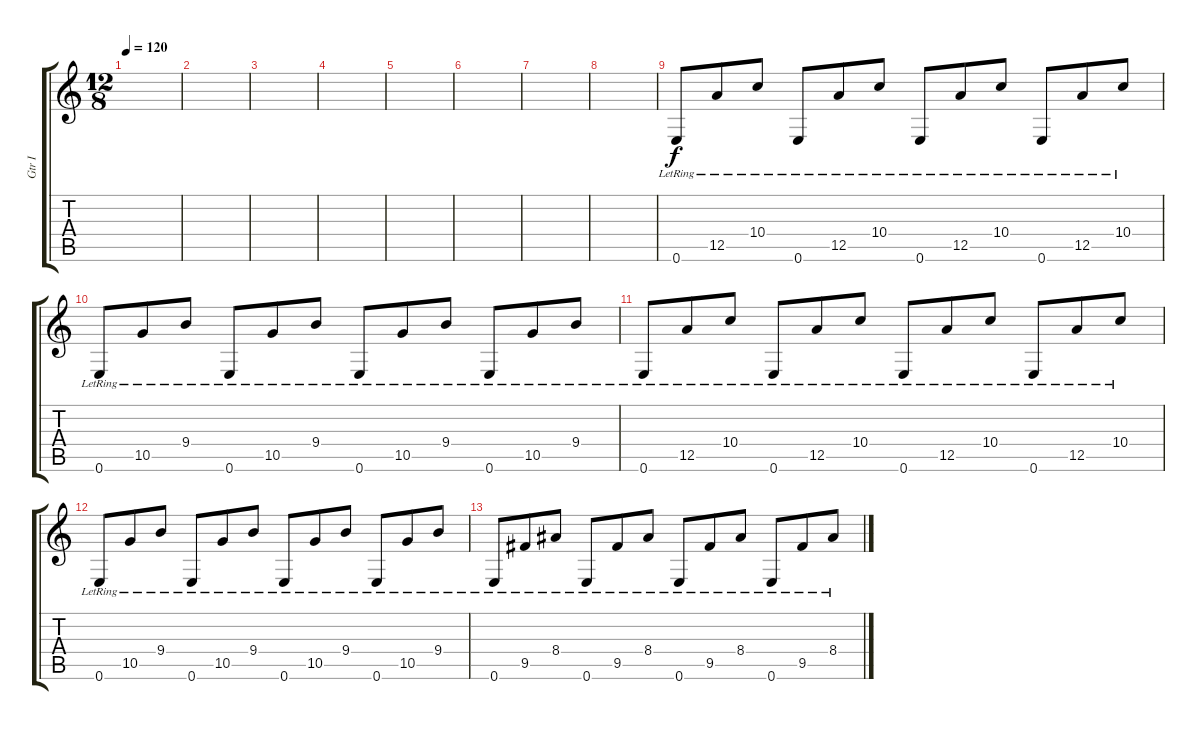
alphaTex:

\track ("Gtr I" "Gtr I") {instrument acousticguitarsteel}
\staff {score tabs}
\tuning (E4 B3 G3 D3 A2 E2) {hide}
\ts (12 8)
\tempo 120
\clef g2
\ks c
|
|
|
|
|
|
|
|
0.6{lr}.8 12.5{lr}.8 10.4{lr}.8 0.6{lr}.8 12.5{lr}.8 10.4{lr}.8 0.6{lr}.8 12.5{lr}.8 10.4{lr}.8 0.6{lr}.8 12.5{lr}.8 10.4{lr}.8 |
0.6{lr}.8 10.5{lr}.8 9.4{lr}.8 0.6{lr}.8 10.5{lr}.8 9.4{lr}.8 0.6{lr}.8 10.5{lr}.8 9.4{lr}.8 0.6{lr}.8 10.5{lr}.8 9.4{lr}.8 |
0.6{lr}.8 12.5{lr}.8 10.4{lr}.8 0.6{lr}.8 12.5{lr}.8 10.4{lr}.8 0.6{lr}.8 12.5{lr}.8 10.4{lr}.8 0.6{lr}.8 12.5{lr}.8 10.4{lr}.8 |
0.6{lr}.8 10.5{lr}.8 9.4{lr}.8 0.6{lr}.8 10.5{lr}.8 9.4{lr}.8 0.6{lr}.8 10.5{lr}.8 9.4{lr}.8 0.6{lr}.8 10.5{lr}.8 9.4{lr}.8 |
0.6{lr}.8{volume 0} 9.5{lr}.8 8.4{lr}.8 0.6{lr}.8 9.5{lr}.8 8.4{lr}.8 0.6{lr}.8 9.5{lr}.8 8.4{lr}.8 0.6{lr}.8 9.5{lr}.8 8.4{lr}.8
